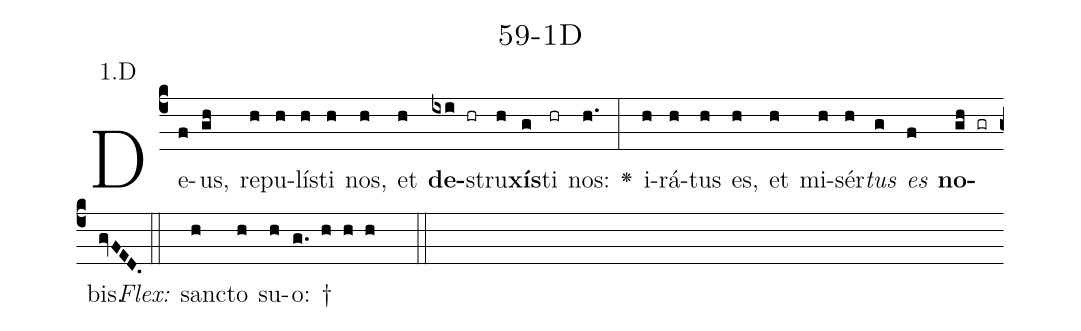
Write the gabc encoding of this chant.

name: 59-1D;
annotation: 1.D;
%%
(c4)De(f)us,(gh) re(h)pu(h)lís(h)ti(h) nos,(h) et(h) <b>de</b>(ixi hr)stru(h)<b>xís</b>(g)ti(hr) nos:(h.) <v>\greheightstar</v>(:) i(h)rá(h)tus(h) es,(h) et(h) mi(h)sér(h)<i>tus</i>(g) <i>es</i>(f) <b>no</b>(gh gr)bis.(gvFED.) (::)
<i>Flex:</i>()  sanc(h)to(h) su(h)o: †(g. h h h  ::)

%E(h) u(h) o(g) u(f) a(gh) e.(gvFED.) (::)
